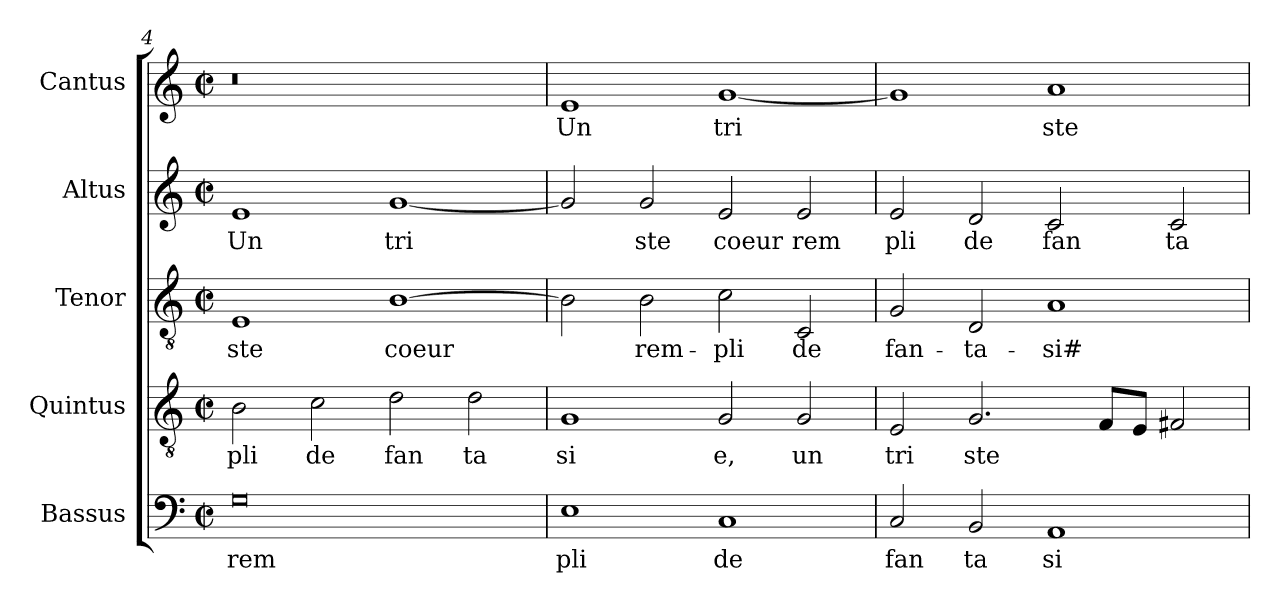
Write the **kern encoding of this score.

**kern	**text	**kern	**text	**kern	**text	**kern	**text	**kern	**text
*part5	*part5	*part4	*part4	*part3	*part3	*part2	*part2	*part1	*part1
*staff5	*staff5	*staff4	*staff4	*staff3	*staff3	*staff2	*staff2	*staff1	*staff1
*I"Bassus	*	*I"Quintus	*	*I"Tenor	*	*I"Altus	*	*I"Cantus	*
*clefF4	*	*clefGv2	*	*clefGv2	*	*clefG2	*	*clefG2	*
*M2/2	*	*M2/2	*	*M2/2	*	*M2/2	*	*M2/2	*
*met(c|)	*	*met(c|)	*	*met(c|)	*	*met(c|)	*	*met(c|)	*
=4	=4	=4	=4	=4	=4	=4	=4	=4	=4
!	!LO:LY:b:cj	!	!LO:LY:b:cj	!	!LO:LY:b:cj	!	!LO:LY:b:cj	!	!
0G	rem	2B\	pli	1E	-ste	1e	Un	0r	.
!	!	!	!LO:LY:b:cj	!	!	!	!	!	!
.	.	2c\	de	.	.	.	.	.	.
!	!	!	!LO:LY:b:cj	!	!LO:LY:b	!	!LO:LY:b:cj	!	!
.	.	2d\	fan	[>1B	coeur	[<1g	tri	.	.
!	!	!	!LO:LY:b:cj	!	!	!	!	!	!
.	.	2d\	ta	.	.	.	.	.	.
=5	=5	=5	=5	=5	=5	=5	=5	=5	=5
!	!LO:LY:b:cj	!	!LO:LY:b:cj	!	!	!	!	!	!LO:LY:b:cj
1E	pli	1G	si	2B\]	.	2g/]	.	1e	Un
!	!	!	!	!	!LO:LY:b:cj	!	!LO:LY:b:cj	!	!
.	.	.	.	2B\	rem-	2g/	ste	.	.
!	!LO:LY:b:cj	!	!LO:LY:b:cj	!	!LO:LY:b:cj	!	!LO:LY:b:cj	!	!LO:LY:b:cj
1C	de	2G/	e,	2c\	-pli	2e/	coeur	[<1g	tri
!	!	!	!LO:LY:b:cj	!	!LO:LY:b:cj	!	!LO:LY:b:cj	!	!
.	.	2G/	un	2C/	de	2e/	rem	.	.
=6	=6	=6	=6	=6	=6	=6	=6	=6	=6
!	!LO:LY:b:cj	!	!LO:LY:b:cj	!	!LO:LY:b:cj	!	!LO:LY:b:cj	!	!
2C/	fan	2E/	tri	2G/	fan-	2e/	pli	1g]	.
!	!LO:LY:b:cj	!	!LO:LY:b	!	!LO:LY:b:cj	!	!LO:LY:b:cj	!	!
2BB/	ta	2.G/	ste	2D/	-ta-	2d/	de	.	.
!	!LO:LY:b:cj	!	!	!	!LO:LY:b:cj	!	!LO:LY:b:cj	!	!LO:LY:b:cj
1AA	si	.	.	1A	-si#-	2c/	fan	1a	ste
.	.	8F/L	.	.	.	.	.	.	.
.	.	8E/J	.	.	.	.	.	.	.
!	!	!	!	!	!	!	!LO:LY:b:cj	!	!
.	.	2F#/	.	.	.	2c/	ta	.	.
=	=	=	=	=	=	=	=	=	=
*-	*-	*-	*-	*-	*-	*-	*-	*-	*-
